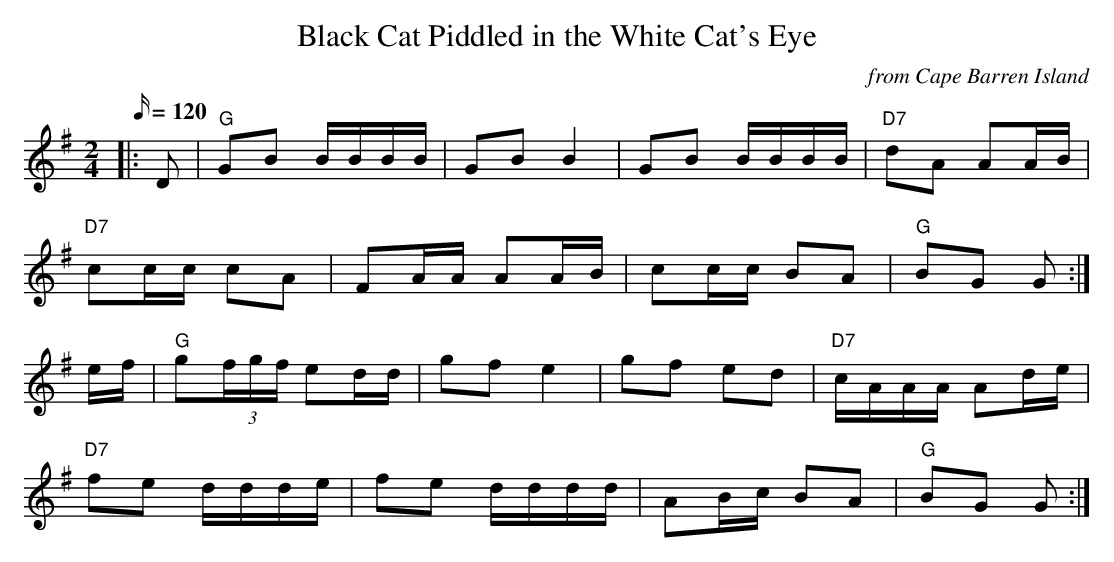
X:1
T:Black Cat Piddled in the White Cat's Eye
M:2/4
L:1/16
Q:120
C:from Cape Barren Island
K:G
|:D2|"G"G2B2 BBBB|G2B2 B4|G2B2 BBBB|"D7"d2A2 A2AB|
"D7"c2cc c2A2|F2AA A2AB|c2cc B2A2|"G"B2G2 G2:|
ef|"G"g2(3fgf e2dd|g2f2e4|g2f2 e2d2|"D7"cAAA A2de|
"D7"f2e2 ddde|f2e2 dddd|A2Bc B2A2|"G"B2G2 G2:|
